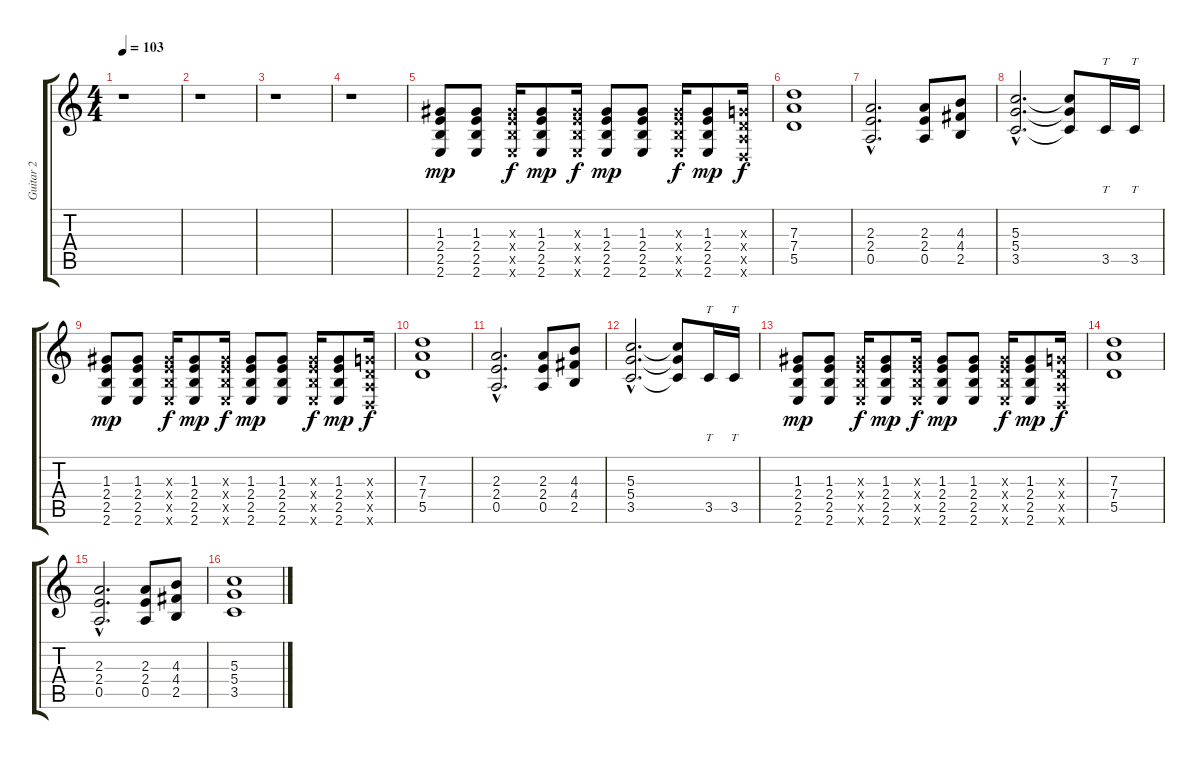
\track ("Guitar 2" "Guitar 2") {instrument distortionguitar}
\staff {score tabs}
\tuning (E4 B3 G3 D3 A2 D2) {hide}
\ts (4 4)
\tempo 103
\clef g2
\ks c
r.1{dy mp} |
r.1 |
r.1 |
r.1 |
(1.3 2.4 2.5 2.6).8 (1.3 2.4 2.5 2.6).8 (1.3{x} 2.4{x} 2.5{x} 2.6{x}).16{dy f} (1.3 2.4 2.5 2.6).8{dy mp} (1.3{x} 2.4{x} 2.5{x} 2.6{x}).16{dy f} (1.3 2.4 2.5 2.6).8{dy mp} (1.3 2.4 2.5 2.6).8 (1.3{x} 2.4{x} 2.5{x} 2.6{x}).16{dy f} (1.3 2.4 2.5 2.6).8{dy mp} (0.3{x} 0.4{x} 0.5{x} 0.6{x}).16{dy f} |
(7.3 7.4 5.5).1 |
(2.3{hac} 2.4{hac} 0.5{hac}).2{d} (2.3 2.4 0.5).8 (4.3 4.4 2.5).8 |
(5.3{hac} 5.4{hac} 3.5{hac}).2{d} (5.3{t} 5.4{t} 3.5{t}).8 3.5.16{tt} 3.5.16{tt} |
(1.3 2.4 2.5 2.6).8{dy mp} (1.3 2.4 2.5 2.6).8 (1.3{x} 2.4{x} 2.5{x} 2.6{x}).16{dy f} (1.3 2.4 2.5 2.6).8{dy mp} (1.3{x} 2.4{x} 2.5{x} 2.6{x}).16{dy f} (1.3 2.4 2.5 2.6).8{dy mp} (1.3 2.4 2.5 2.6).8 (1.3{x} 2.4{x} 2.5{x} 2.6{x}).16{dy f} (1.3 2.4 2.5 2.6).8{dy mp} (0.3{x} 0.4{x} 0.5{x} 0.6{x}).16{dy f} |
(7.3 7.4 5.5).1 |
(2.3{hac} 2.4{hac} 0.5{hac}).2{d} (2.3 2.4 0.5).8 (4.3 4.4 2.5).8 |
(5.3{hac} 5.4{hac} 3.5{hac}).2{d} (5.3{t} 5.4{t} 3.5{t}).8 3.5.16{tt} 3.5.16{tt} |
(1.3 2.4 2.5 2.6).8{dy mp} (1.3 2.4 2.5 2.6).8 (1.3{x} 2.4{x} 2.5{x} 2.6{x}).16{dy f} (1.3 2.4 2.5 2.6).8{dy mp} (1.3{x} 2.4{x} 2.5{x} 2.6{x}).16{dy f} (1.3 2.4 2.5 2.6).8{dy mp} (1.3 2.4 2.5 2.6).8 (1.3{x} 2.4{x} 2.5{x} 2.6{x}).16{dy f} (1.3 2.4 2.5 2.6).8{dy mp} (0.3{x} 0.4{x} 0.5{x} 0.6{x}).16{dy f} |
(7.3 7.4 5.5).1 |
(2.3{hac} 2.4{hac} 0.5{hac}).2{d} (2.3 2.4 0.5).8 (4.3 4.4 2.5).8 |
(5.3 5.4 3.5).1
